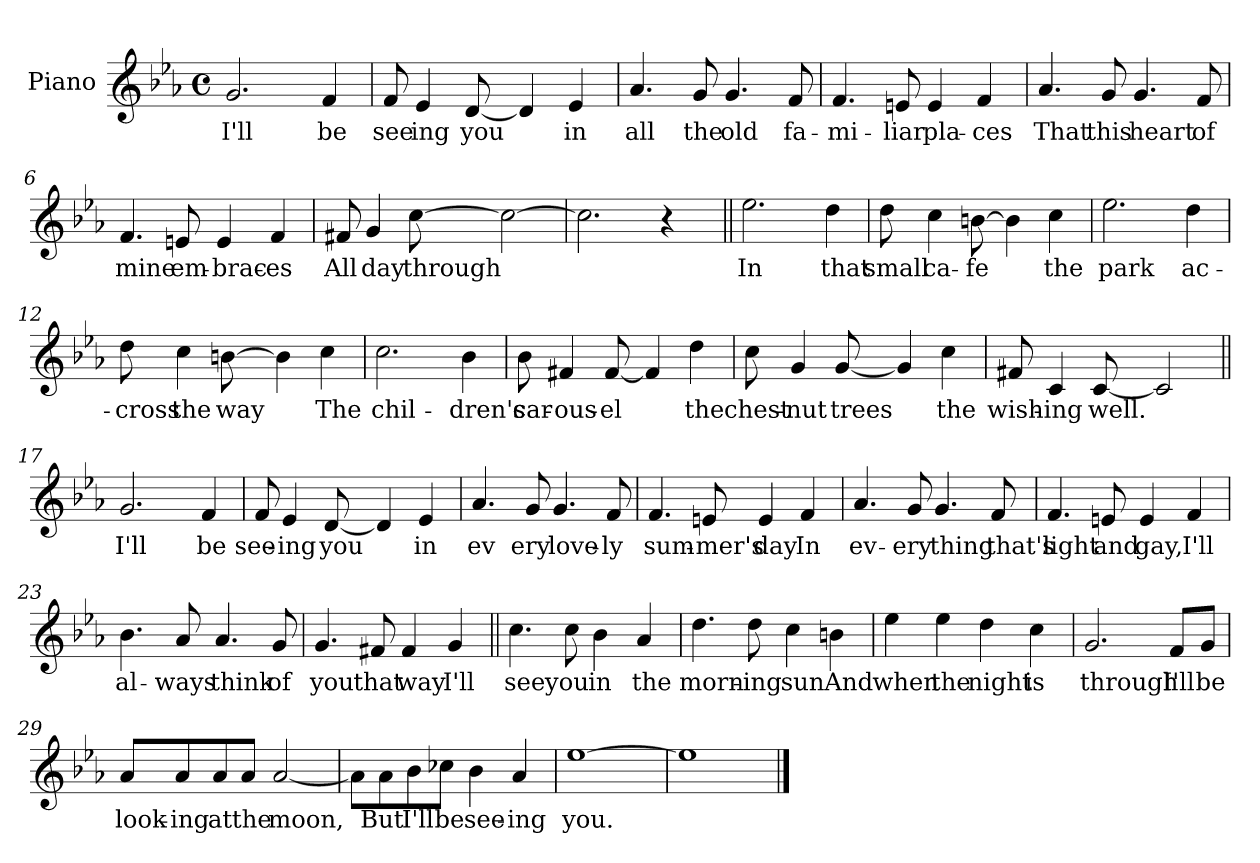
**kern	**text
*part1	*part1
*staff1	*staff1
*I"Piano	*
*I'Pno	*
*clefG2	*
*k[b-e-a-]	*
*E-:	*
*M4/4	*
*met(c)	*
=1	=1
2.g/	I'll
4f/	be
=2	=2
8f/	see
4e-/	ing
[8d/	you
4d/]	.
4e-/	in
=3	=3
4.a-/	all
8g/	the
4.g/	old
8f/	fa-
=4	=4
4.f/	-mi-
8en/	-liar
4e/	pla-
4f/	-ces
!!LO:LB:g=z
=5	=5
4.a-/	That
8g/	this
4.g/	heart
8f/	of
=6	=6
4.f/	mine
8en/	em-
4e/	-brac-
4f/	-es
=7	=7
8f#X/	All
4g/	day
[8cc\	through
2cc\_	.
=8	=8
2.cc\]	.
4r	.
!!LO:LB:g=z
=9||	=9||
2.ee-\	In
4dd\	that
=10	=10
8dd\	small
4cc\	ca-
[8bn\	-fe
4b\]	.
4cc\	the
=11	=11
2.ee-\	park
4dd\	ac-
=12	=12
8dd\	-cross
4cc\	the
[8bn\	way
4b\]	.
4cc\	The
!!LO:LB:g=z
=13	=13
2.cc\	chil-
4b-\	-dren's
=14	=14
8b-\	car-
4f#X/	-ous-
[8f#/	-el
4f#/]	.
4dd\	the
=15	=15
8cc\	chest-
4g/	-nut
[8g/	trees
4g/]	.
4cc\	the
=16	=16
8f#X/	wish-
4c/	-ing
[8c/	well.
2c/]	.
!!LO:LB:g=z
=17||	=17||
2.g/	I'll
4f/	be
=18	=18
8f/	see-
4e-/	-ing
[8d/	you
4d/]	.
4e-/	in
=19	=19
4.a-/	ev
8g/	ery
4.g/	love-
8f/	-ly
=20	=20
4.f/	sum-
8en/	mer's
4e/	day
4f/	In
!!LO:LB:g=z
=21	=21
4.a-/	ev-
8g/	-ery
4.g/	thing
8f/	that's
=22	=22
4.f/	light
8en/	and
4e/	gay,
4f/	I'll
=23	=23
4.b-\	al-
8a-/	-ways
4.a-/	think
8g/	of
=24	=24
4.g/	you
8f#X/	that
4f#/	way
4g/	I'll
!!LO:LB:g=z
=25||	=25||
4.cc\	see
8cc\	you
4b-\	in
4a-/	the
=26	=26
4.dd\	morn-
8dd\	-ing
4cc\	sun
4bn\	And
=27	=27
4ee-\	when
4ee-\	the
4dd\	night
4cc\	is
=28	=28
2.g/	through
8f/L	I'll
8g/J	be
!!LO:LB:g=z
=29	=29
8a-/L	look-
8a-/	-ing
8a-/	at
8a-/J	the
[2a-/	moon,
=30	=30
8a-\L]	.
8a-\	But
8b-\	I'll
8cc-X\J	be
4b-\	see-
4a-/	-ing
=31	=31
[1ee-	you.
=32	=32
1ee-]	.
==	==
*-	*-
